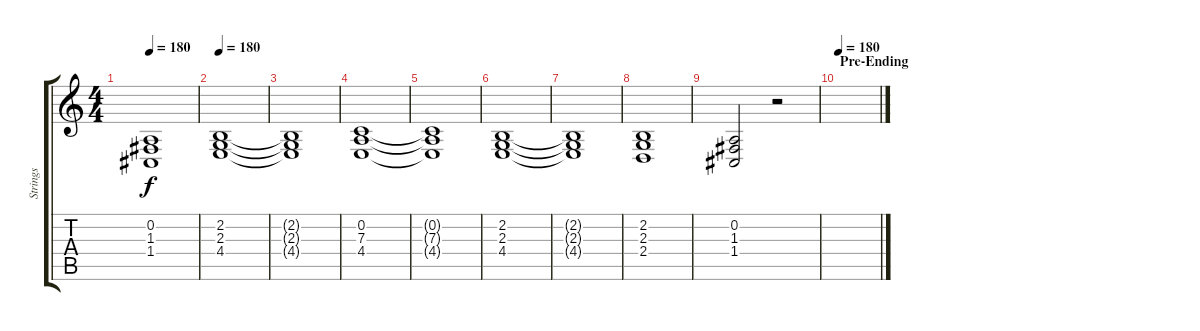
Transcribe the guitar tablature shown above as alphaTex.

\track ("Strings" "Strings") {instrument stringensemble1}
\staff {score tabs}
\tuning (D4 A3 F3 C3 G2 D2) {hide}
\ts (4 4)
\tempo 180
\clef g2
\ks c
(0.2 1.3 1.4).1{dy f} |
\tempo 180
(2.2 2.3 4.4).1{instrument choiraahs} |
(2.2{t} 2.3{t} 4.4{t}).1 |
(0.2 7.3 4.4).1 |
(0.2{t} 7.3{t} 4.4{t}).1 |
(2.2 2.3 4.4).1 |
(2.2{t} 2.3{t} 4.4{t}).1 |
(2.2 2.3 2.4).1 |
(0.2 1.3 1.4).2 r.2 |
\section ("" "Pre-Ending")
\tempo 180
